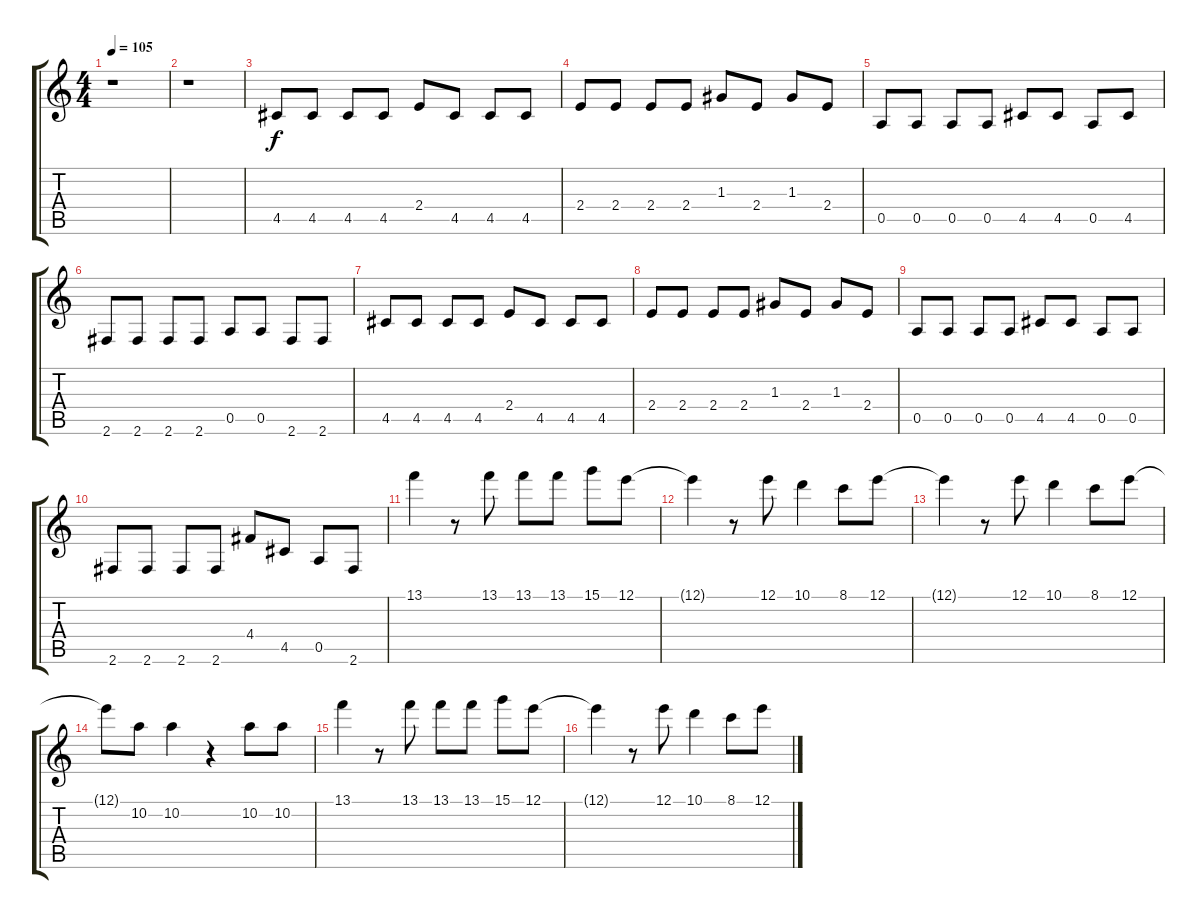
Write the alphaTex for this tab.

\track "" {instrument electricguitarjazz}
\staff {score tabs}
\tuning (E4 B3 G3 D3 A2 E2) {hide}
\ts (4 4)
\tempo 105
\clef g2
\ks c
r.1{dy f} |
r.1 |
4.5.8 4.5.8 4.5.8 4.5.8 2.4.8 4.5.8 4.5.8 4.5.8 |
2.4.8 2.4.8 2.4.8 2.4.8 1.3.8 2.4.8 1.3.8 2.4.8 |
0.5.8 0.5.8 0.5.8 0.5.8 4.5.8 4.5.8 0.5.8 4.5.8 |
2.6.8 2.6.8 2.6.8 2.6.8 0.5.8 0.5.8 2.6.8 2.6.8 |
4.5.8 4.5.8 4.5.8 4.5.8 2.4.8 4.5.8 4.5.8 4.5.8 |
2.4.8 2.4.8 2.4.8 2.4.8 1.3.8 2.4.8 1.3.8 2.4.8 |
0.5.8 0.5.8 0.5.8 0.5.8 4.5.8 4.5.8 0.5.8 0.5.8 |
2.6.8 2.6.8 2.6.8 2.6.8 4.4.8 4.5.8 0.5.8 2.6.8 |
13.1.4 r.8 13.1.8 13.1.8 13.1.8 15.1.8 12.1.8 |
12.1{t}.4 r.8 12.1.8 10.1.4 8.1.8 12.1.8 |
12.1{t}.4 r.8 12.1.8 10.1.4 8.1.8 12.1.8 |
12.1{t}.8 10.2.8 10.2.4 r.4 10.2.8 10.2.8 |
13.1.4 r.8 13.1.8 13.1.8 13.1.8 15.1.8 12.1.8 |
12.1{t}.4 r.8 12.1.8 10.1.4 8.1.8 12.1.8
